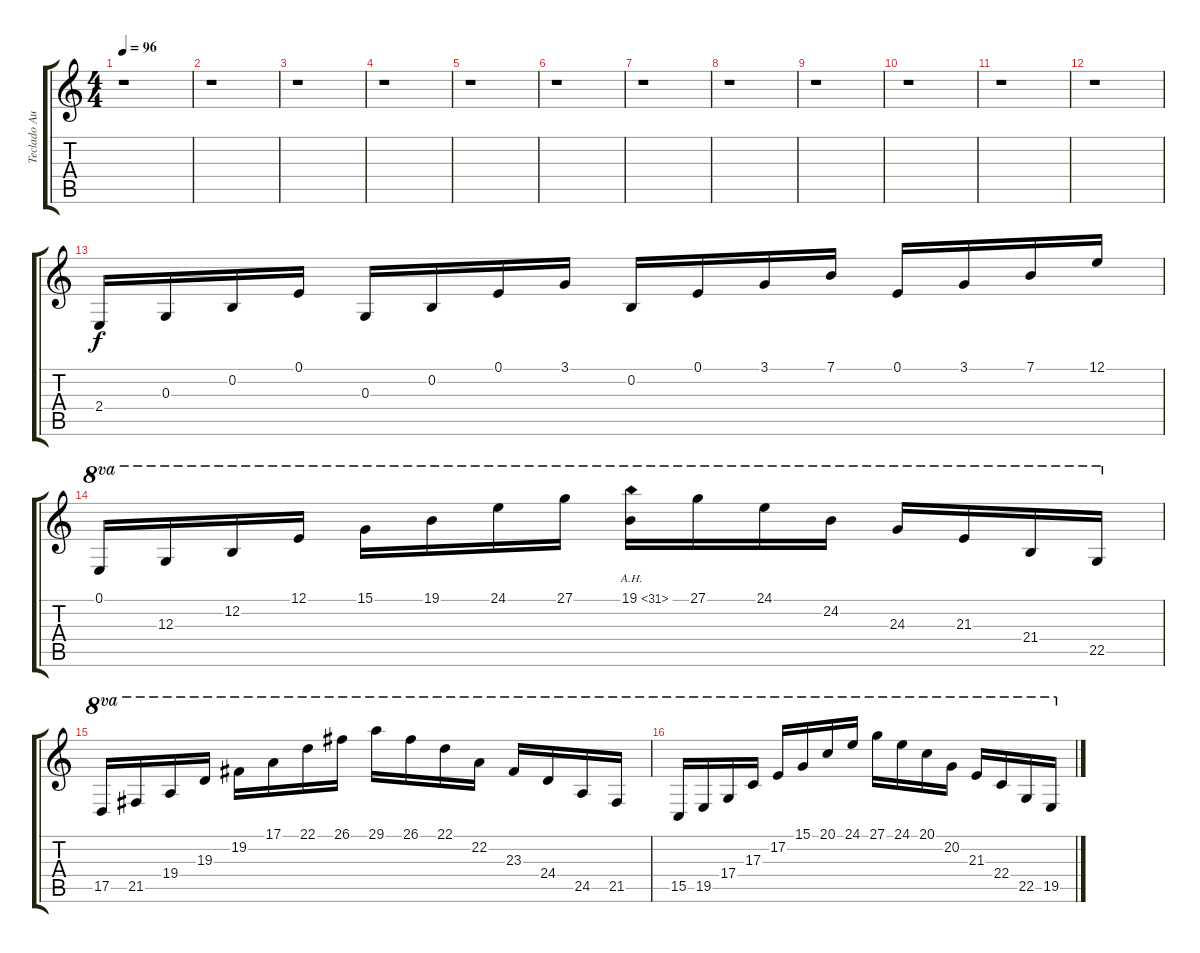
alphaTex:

\track ("Teclado Aux" "Teclado Au") {instrument lead2sawtooth}
\staff {score tabs}
\tuning (E4 B3 G3 D3 A2 E2) {hide}
\ts (4 4)
\tempo 96
\clef g2
\ks c
r.1{dy f} |
r.1 |
r.1 |
r.1 |
r.1 |
r.1 |
r.1 |
r.1 |
r.1 |
r.1 |
r.1 |
r.1 |
2.4.16{balance 0} 0.3.16 0.2.16 0.1.16 0.3.16 0.2.16 0.1.16 3.1.16 0.2.16 0.1.16 3.1.16 7.1.16 0.1.16 3.1.16 7.1.16 12.1.16 |
0.1.16{ot 8va balance 16} 12.3.16{ot 8va} 12.2.16{ot 8va} 12.1.16{ot 8va} 15.1.16{ot 8va} 19.1.16{ot 8va} 24.1.16{ot 8va} 27.1.16{ot 8va} 19.1{ah 12}.16{ot 8va} 27.1.16{ot 8va} 24.1.16{ot 8va} 24.2.16{ot 8va} 24.3.16{ot 8va} 21.3.16{ot 8va} 21.4.16{ot 8va} 22.5.16{ot 8va} |
17.5.16{ot 8va} 21.5.16{ot 8va} 19.4.16{ot 8va} 19.3.16{ot 8va} 19.2.16{ot 8va} 17.1.16{ot 8va} 22.1.16{ot 8va} 26.1.16{ot 8va} 29.1.16{ot 8va} 26.1.16{ot 8va} 22.1.16{ot 8va} 22.2.16{ot 8va} 23.3.16{ot 8va} 24.4.16{ot 8va} 24.5.16{ot 8va} 21.5.16{ot 8va} |
15.5.16{ot 8va balance 0} 19.5.16{ot 8va} 17.4.16{ot 8va} 17.3.16{ot 8va} 17.2.16{ot 8va} 15.1.16{ot 8va} 20.1.16{ot 8va} 24.1.16{ot 8va} 27.1.16{ot 8va} 24.1.16{ot 8va} 20.1.16{ot 8va} 20.2.16{ot 8va} 21.3.16{ot 8va} 22.4.16{ot 8va} 22.5.16{ot 8va} 19.5.16{ot 8va}
